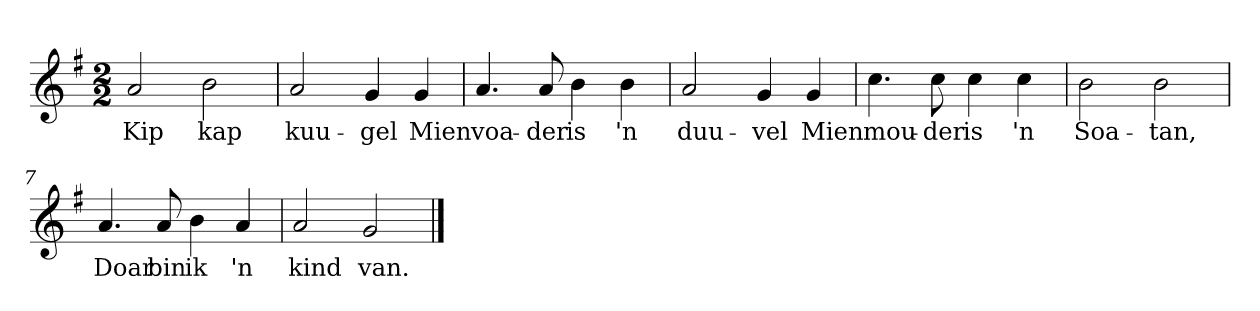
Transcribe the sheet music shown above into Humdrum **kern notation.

**kern	**text
*part1	*part1
*staff1	*staff1
*clefG2	*
*k[f#]	*
*G:	*
*M2/2	*
*MM120	*
=1	=1
2a	Kip
2b	kap
=2	=2
2a	kuu-
4g	-gel
4g	Mien
=3	=3
4.a	voa-
8a	-der
4b	is
4b	'n
=4	=4
2a	duu-
4g	-vel
4g	Mien
=5	=5
4.cc	mou-
8cc	-der
4cc	is
4cc	'n
=6	=6
2b	Soa-
2b	-tan,
=7	=7
4.a	Doar
8a	bin
4b	ik
4a	'n
=8	=8
2a	kind
2g	van.
==	==
*-	*-
